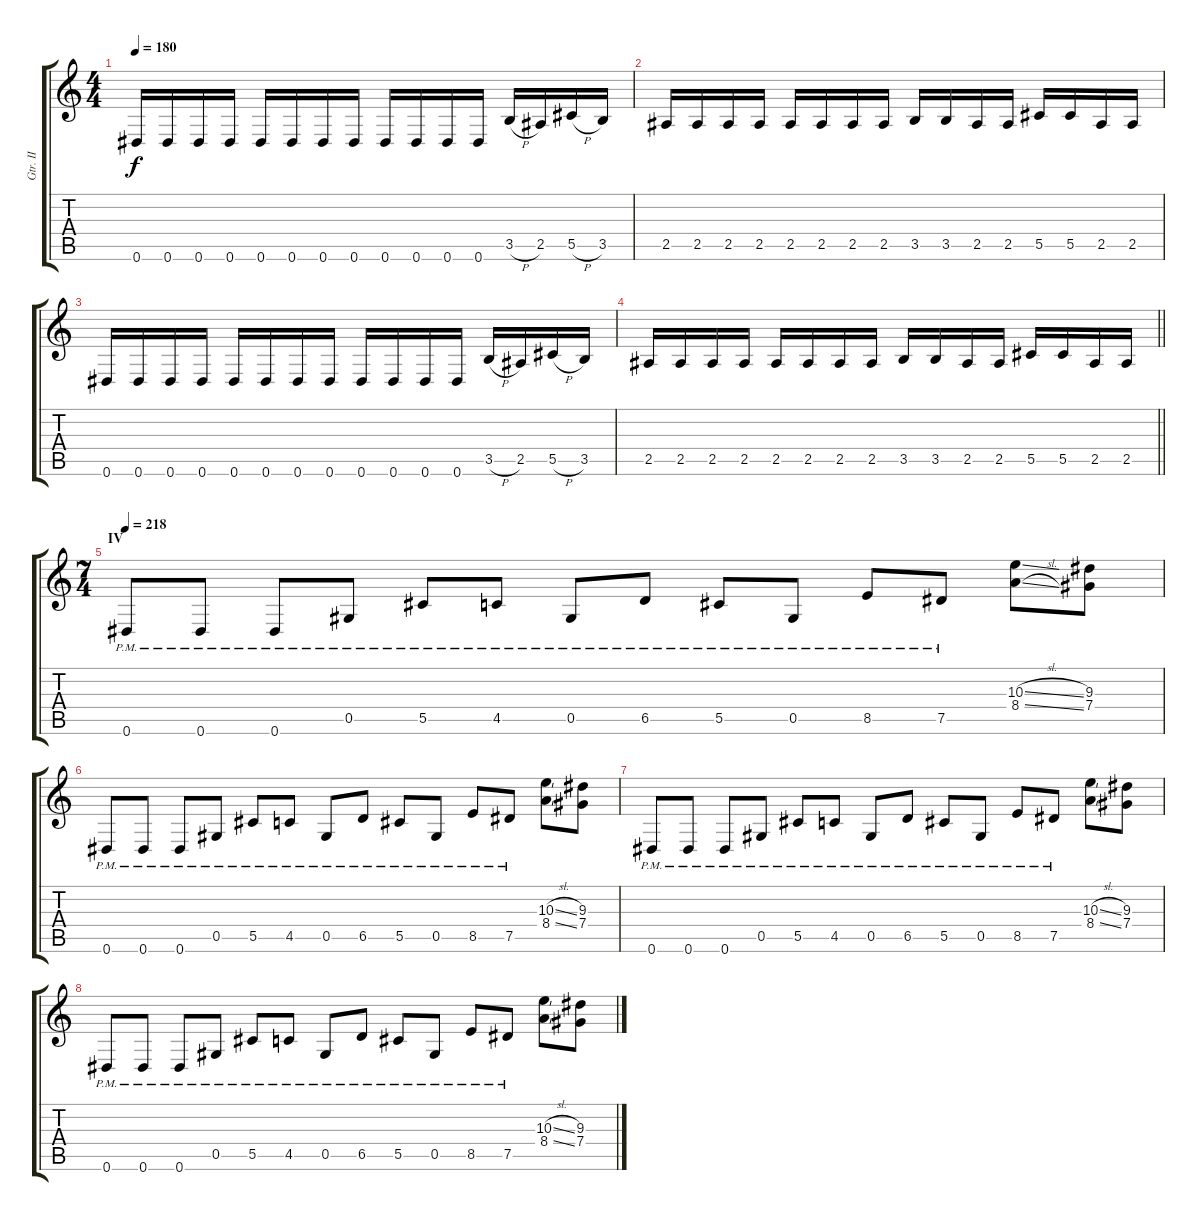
\track ("Gtr. II" "Gtr. II") {instrument distortionguitar}
\staff {score tabs}
\tuning (Eb4 Bb3 Gb3 Db3 Ab2 Eb2) {hide}
\ts (4 4)
\tempo 180
\clef g2
\ks c
0.6.16{dy f} 0.6.16 0.6.16 0.6.16 0.6.16 0.6.16 0.6.16 0.6.16 0.6.16 0.6.16 0.6.16 0.6.16 3.5{h}.16 2.5.16 5.5{h}.16 3.5.16 |
2.5.16 2.5.16 2.5.16 2.5.16 2.5.16 2.5.16 2.5.16 2.5.16 3.5.16 3.5.16 2.5.16 2.5.16 5.5.16 5.5.16 2.5.16 2.5.16 |
0.6.16 0.6.16 0.6.16 0.6.16 0.6.16 0.6.16 0.6.16 0.6.16 0.6.16 0.6.16 0.6.16 0.6.16 3.5{h}.16 2.5.16 5.5{h}.16 3.5.16 |
\barLineRight lightlight
2.5.16 2.5.16 2.5.16 2.5.16 2.5.16 2.5.16 2.5.16 2.5.16 3.5.16 3.5.16 2.5.16 2.5.16 5.5.16 5.5.16 2.5.16 2.5.16 |
\ts (7 4)
\section ("" "IV")
\tempo 218
0.6{pm}.8 0.6{pm}.8 0.6{pm}.8 0.5{pm}.8 5.5{pm}.8 4.5{pm}.8 0.5{pm}.8 6.5{pm}.8 5.5{pm}.8 0.5{pm}.8 8.5{pm}.8 7.5{pm}.8 (10.3{sl} 8.4{sl}).8 (9.3 7.4).8 |
0.6{pm}.8 0.6{pm}.8 0.6{pm}.8 0.5{pm}.8 5.5{pm}.8 4.5{pm}.8 0.5{pm}.8 6.5{pm}.8 5.5{pm}.8 0.5{pm}.8 8.5{pm}.8 7.5{pm}.8 (10.3{sl} 8.4{sl}).8 (9.3 7.4).8 |
0.6{pm}.8 0.6{pm}.8 0.6{pm}.8 0.5{pm}.8 5.5{pm}.8 4.5{pm}.8 0.5{pm}.8 6.5{pm}.8 5.5{pm}.8 0.5{pm}.8 8.5{pm}.8 7.5{pm}.8 (10.3{sl} 8.4{sl}).8 (9.3 7.4).8 |
0.6{pm}.8 0.6{pm}.8 0.6{pm}.8 0.5{pm}.8 5.5{pm}.8 4.5{pm}.8 0.5{pm}.8 6.5{pm}.8 5.5{pm}.8 0.5{pm}.8 8.5{pm}.8 7.5{pm}.8 (10.3{sl} 8.4{sl}).8 (9.3 7.4).8
